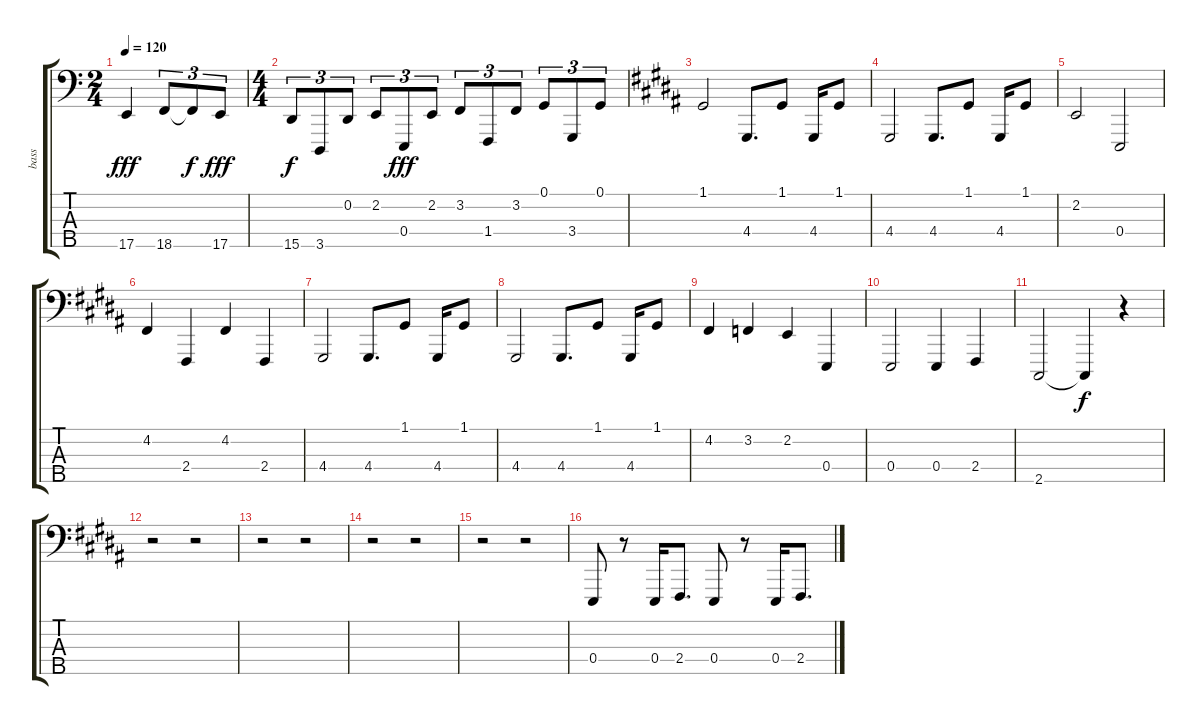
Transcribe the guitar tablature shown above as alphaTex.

\track ("bass" "bass") {instrument lead1square}
\staff {score tabs}
\tuning (G2 D2 A1 E1 B0) {hide}
\ts (2 4)
\tempo 120
\clef f4
\ks c
17.5.4{dy fff} 18.5.8{tu (3 2)} 18.5{t}.8{tu (3 2) dy f} 17.5.8{tu (3 2) dy fff} |
\ts (4 4)
15.5.8{tu (3 2) dy f} 3.5.8{tu (3 2)} 0.2.8{tu (3 2)} 2.2.8{tu (3 2)} 0.4.8{tu (3 2) dy fff} 2.2.8{tu (3 2)} 3.2.8{tu (3 2)} 1.4.8{tu (3 2)} 3.2.8{tu (3 2)} 0.1.8{tu (3 2)} 3.4.8{tu (3 2)} 0.1.8{tu (3 2)} |
\ks b
1.1.2 4.4.8{d} 1.1.8 4.4.16 1.1.8 |
4.4.2 4.4.8{d} 1.1.8 4.4.16 1.1.8 |
2.2.2 0.4.2 |
4.2.4 2.4.4 4.2.4 2.4.4 |
4.4.2 4.4.8{d} 1.1.8 4.4.16 1.1.8 |
4.4.2 4.4.8{d} 1.1.8 4.4.16 1.1.8 |
4.2.4 3.2.4 2.2.4 0.4.4 |
0.4.2 0.4.4 2.4.4 |
2.5.2 2.5{t}.4{dy f} r.4 |
r.2 r.2 |
r.2 r.2 |
r.2 r.2 |
r.2 r.2 |
0.4.8 r.8 0.4.16 2.4.8{d} 0.4.8 r.8 0.4.16 2.4.8{d}
